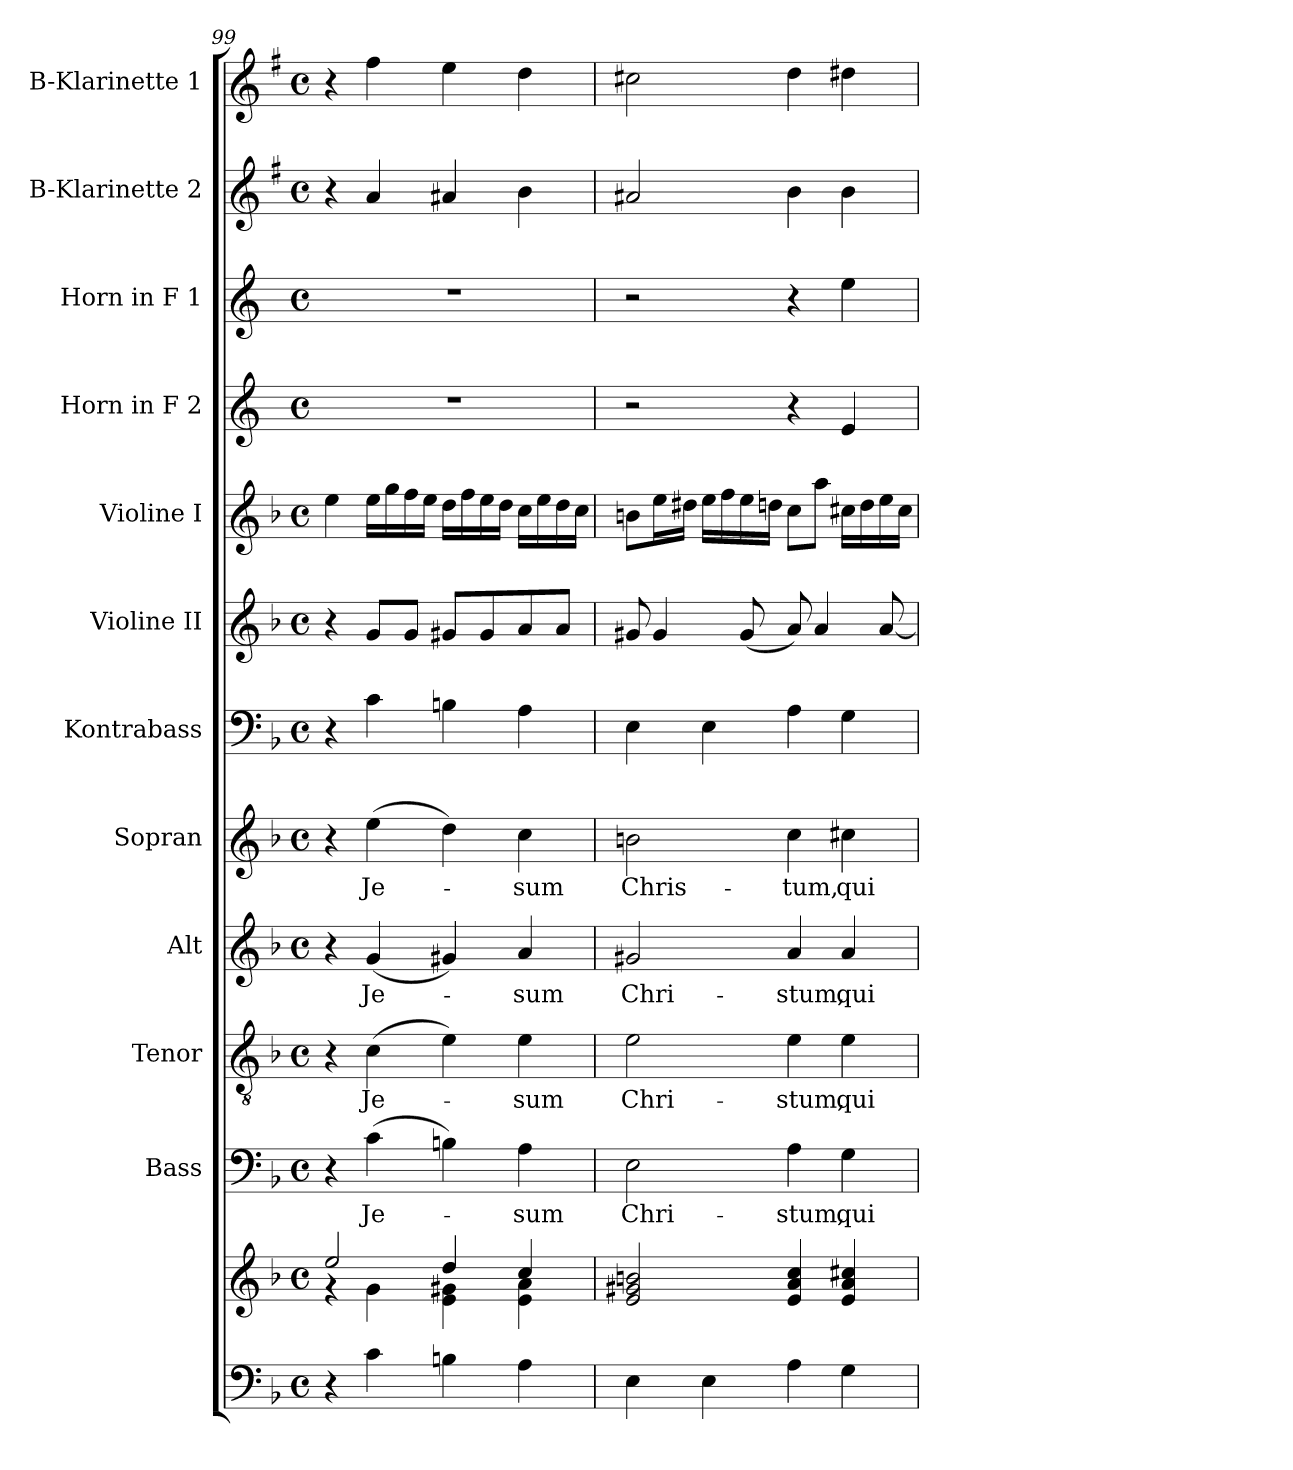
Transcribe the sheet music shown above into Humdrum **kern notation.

**kern	**kern	**kern	**text	**kern	**text	**kern	**text	**kern	**text	**kern	**kern	**kern	**kern	**kern	**kern	**kern
*part12	*part12	*part11	*part11	*part10	*part10	*part9	*part9	*part8	*part8	*part7	*part6	*part5	*part4	*part3	*part2	*part1
*staff13	*staff12	*staff11	*staff11	*staff10	*staff10	*staff9	*staff9	*staff8	*staff8	*staff7	*staff6	*staff5	*staff4	*staff3	*staff2	*staff1
*	*	*I"Bass	*	*I"Tenor	*	*I"Alt	*	*I"Sopran	*	*I"Kontrabass	*I"Violine II	*I"Violine I	*I"Horn in F 2	*I"Horn in F 1	*I"B-Klarinette 2	*I"B-Klarinette 1
*	*	*I'B.	*	*I'T.	*	*I'A.	*	*I'S.	*	*I'Kb.	*I'Vl. II	*I'Vl. I	*	*	*I'B Kl. 2	*I'B Kl. 1
*clefF4	*clefG2	*clefF4	*	*clefGv2	*	*clefG2	*	*clefG2	*	*clefF4	*clefG2	*clefG2	*clefG2	*clefG2	*clefG2	*clefG2
*	*	*	*	*	*	*	*	*	*	*ITrd7c12	*	*	*ITrd4c7	*ITrd4c7	*ITrd1c2	*ITrd1c2
*k[b-]	*k[b-]	*k[b-]	*	*k[b-]	*	*k[b-]	*	*k[b-]	*	*k[b-]	*k[b-]	*k[b-]	*k[b-]	*k[b-]	*k[b-]	*k[b-]
*F:	*F:	*F:	*	*F:	*	*F:	*	*F:	*	*F:	*F:	*F:	*F:	*F:	*F:	*F:
*M4/4	*M4/4	*M4/4	*	*M4/4	*	*M4/4	*	*M4/4	*	*M4/4	*M4/4	*M4/4	*M4/4	*M4/4	*M4/4	*M4/4
*met(c)	*met(c)	*met(c)	*	*met(c)	*	*met(c)	*	*met(c)	*	*met(c)	*met(c)	*met(c)	*met(c)	*met(c)	*met(c)	*met(c)
=99	=99	=99	=99	=99	=99	=99	=99	=99	=99	=99	=99	=99	=99	=99	=99	=99
*	*^	*	*	*	*	*	*	*	*	*	*	*	*	*	*	*
4r	2ee/	4rg	4r	.	4r	.	4r	.	4r	.	4r	4r	4ee\	1r	1r	4r	4r
!	!	!	!	!LO:LY:b	!	!LO:LY:b	!	!LO:LY:b	!	!LO:LY:b	!	!	!	!	!	!	!
4c\	.	4g\	(>4c\	Je-	(>4c\	Je-	(<4g/	Je-	(>4ee\	Je-	4C\	8g/L	16ee\LL	.	.	4g/	4ee\
.	.	.	.	.	.	.	.	.	.	.	.	.	16gg\	.	.	.	.
.	.	.	.	.	.	.	.	.	.	.	.	8g/J	16ff\	.	.	.	.
.	.	.	.	.	.	.	.	.	.	.	.	.	16ee\JJ	.	.	.	.
4Bn\	4dd/	4e\ 4g#X\	4Bn\)	.	4e\)	.	4g#X/)	.	4dd\)	.	4BBn\	8g#X/L	16dd\LL	.	.	4g#X/	4dd\
.	.	.	.	.	.	.	.	.	.	.	.	.	16ff\	.	.	.	.
.	.	.	.	.	.	.	.	.	.	.	.	8g#/	16ee\	.	.	.	.
.	.	.	.	.	.	.	.	.	.	.	.	.	16dd\JJ	.	.	.	.
!	!	!	!	!LO:LY:b	!	!LO:LY:b	!	!LO:LY:b	!	!LO:LY:b	!	!	!	!	!	!	!
4A\	4cc/	4e\ 4a\	4A\	-sum	4e\	-sum	4a/	-sum	4cc\	-sum	4AA\	8a/	16cc\LL	.	.	4a\	4cc\
.	.	.	.	.	.	.	.	.	.	.	.	.	16ee\	.	.	.	.
.	.	.	.	.	.	.	.	.	.	.	.	8a/J	16dd\	.	.	.	.
.	.	.	.	.	.	.	.	.	.	.	.	.	16cc\JJ	.	.	.	.
*	*v	*v	*	*	*	*	*	*	*	*	*	*	*	*	*	*	*
=100	=100	=100	=100	=100	=100	=100	=100	=100	=100	=100	=100	=100	=100	=100	=100	=100
!	!	!	!LO:LY:b	!	!LO:LY:b	!	!LO:LY:b	!	!LO:LY:b	!	!	!	!	!	!	!
4E\	2e/ 2g#X/ 2bn/	2E\	Chri-	2e\	Chri-	2g#X/	Chri-	2bn\	Chris-	4EE\	8g#X/	8bn\L	2r	2r	2g#X/	2bn\
.	.	.	.	.	.	.	.	.	.	.	4g#/	16ee\L	.	.	.	.
.	.	.	.	.	.	.	.	.	.	.	.	16dd#X\JJ	.	.	.	.
4E\	.	.	.	.	.	.	.	.	.	4EE\	.	16ee\LL	.	.	.	.
.	.	.	.	.	.	.	.	.	.	.	.	16ff\	.	.	.	.
.	.	.	.	.	.	.	.	.	.	.	(<8g#/	16ee\	.	.	.	.
.	.	.	.	.	.	.	.	.	.	.	.	16ddn\JJ	.	.	.	.
!	!	!	!LO:LY:b	!	!LO:LY:b	!	!LO:LY:b	!	!LO:LY:b	!	!	!	!	!	!	!
4A\	4e/ 4a/ 4cc/	4A\	-stum,	4e\	-stum,	4a/	-stum,	4cc\	-tum,	4AA\	8a/)	8cc\L	4r	4r	4a\	4cc\
.	.	.	.	.	.	.	.	.	.	.	4a/	8aa\J	.	.	.	.
!	!	!	!LO:LY:b	!	!LO:LY:b	!	!LO:LY:b	!	!LO:LY:b	!	!	!	!	!	!	!
4G\	4e/ 4a/ 4cc#X/	4G\	qui	4e\	qui	4a/	qui	4cc#X\	qui	4GG\	.	16cc#X\LL	4A/	4a\	4a\	4cc#X\
.	.	.	.	.	.	.	.	.	.	.	.	16dd\	.	.	.	.
.	.	.	.	.	.	.	.	.	.	.	[8a/	16ee\	.	.	.	.
.	.	.	.	.	.	.	.	.	.	.	.	16cc#\JJ	.	.	.	.
=	=	=	=	=	=	=	=	=	=	=	=	=	=	=	=	=
*-	*-	*-	*-	*-	*-	*-	*-	*-	*-	*-	*-	*-	*-	*-	*-	*-
